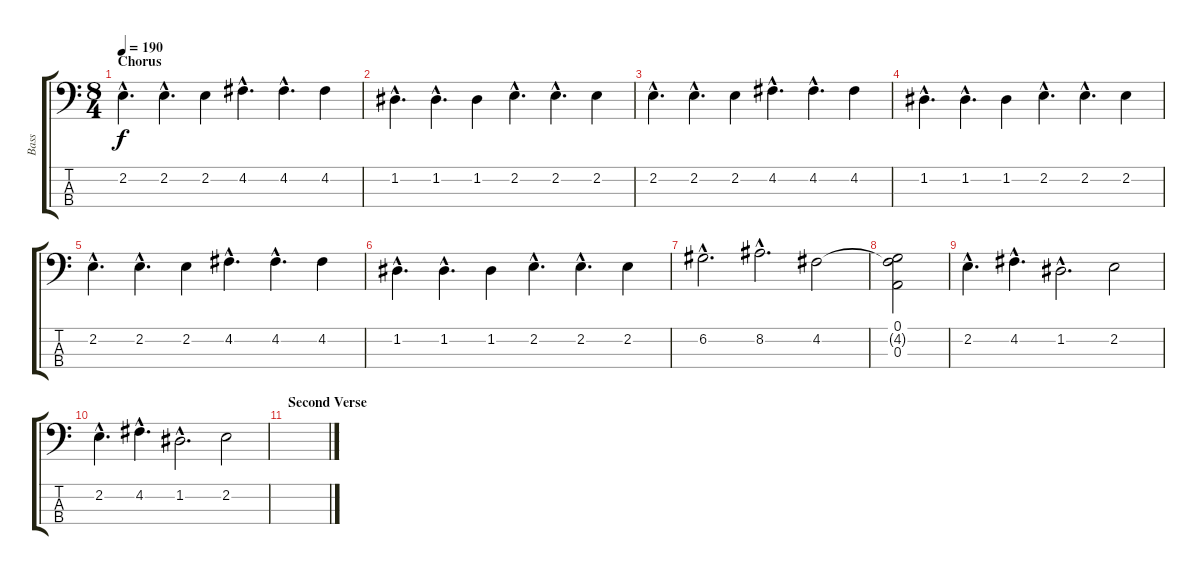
\track ("Bass" "Bass") {instrument electricbassfinger}
\staff {score tabs}
\tuning (G2 D2 A1 E1) {hide}
\ts (8 4)
\section ("" "Chorus")
\tempo 190
\clef f4
\ks c
2.2{hac}.4{d dy f} 2.2{hac}.4{d} 2.2.4 4.2{hac}.4{d} 4.2{hac}.4{d} 4.2.4 |
1.2{hac}.4{d} 1.2{hac}.4{d} 1.2.4 2.2{hac}.4{d} 2.2{hac}.4{d} 2.2.4 |
2.2{hac}.4{d} 2.2{hac}.4{d} 2.2.4 4.2{hac}.4{d} 4.2{hac}.4{d} 4.2.4 |
1.2{hac}.4{d} 1.2{hac}.4{d} 1.2.4 2.2{hac}.4{d} 2.2{hac}.4{d} 2.2.4 |
2.2{hac}.4{d} 2.2{hac}.4{d} 2.2.4 4.2{hac}.4{d} 4.2{hac}.4{d} 4.2.4 |
1.2{hac}.4{d} 1.2{hac}.4{d} 1.2.4 2.2{hac}.4{d} 2.2{hac}.4{d} 2.2.4 |
6.2{hac}.2{d} 8.2{hac}.2{d} 4.2.2 |
(0.1 4.2{t} 0.3).2 |
2.2{hac}.4{d} 4.2{hac}.4{d} 1.2{hac}.2{d} 2.2.2 |
2.2{hac}.4{d} 4.2{hac}.4{d} 1.2{hac}.2{d} 2.2.2 |
\section ("" "Second Verse")
